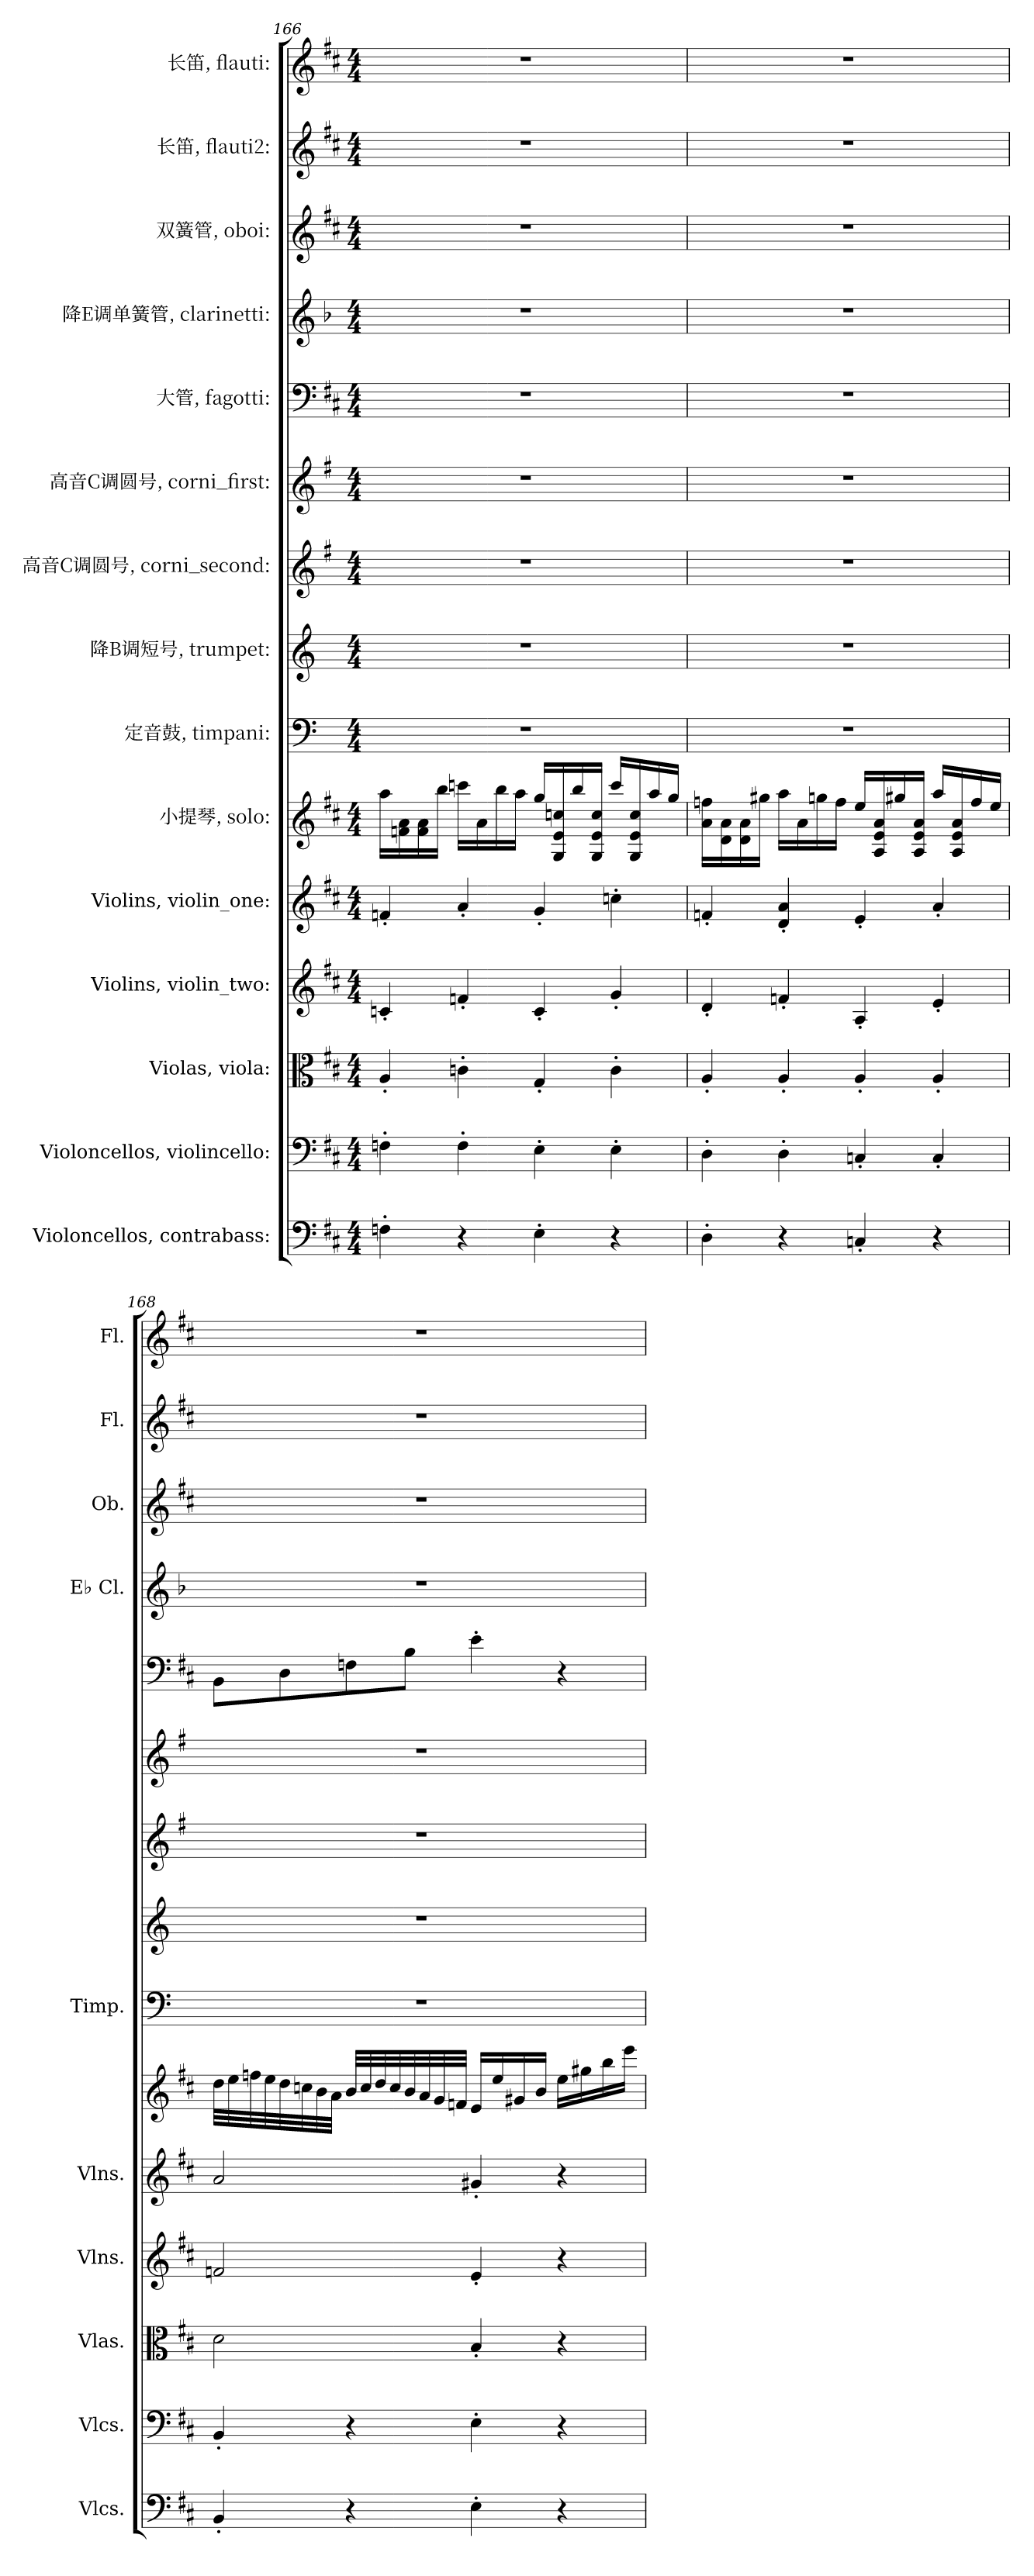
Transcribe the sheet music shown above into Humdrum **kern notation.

**kern	**kern	**kern	**kern	**kern	**kern	**kern	**kern	**kern	**kern	**kern	**kern	**kern	**kern	**kern
*part15	*part14	*part13	*part12	*part11	*part10	*part9	*part8	*part7	*part6	*part5	*part4	*part3	*part2	*part1
*staff15	*staff14	*staff13	*staff12	*staff11	*staff10	*staff9	*staff8	*staff7	*staff6	*staff5	*staff4	*staff3	*staff2	*staff1
*I"Violoncellos, contrabass:	*I"Violoncellos, violincello:	*I"Violas, viola:	*I"Violins, violin_two:	*I"Violins, violin_one:	*I"小提琴, solo:	*I"定音鼓, timpani:	*I"降B调短号, trumpet:	*I"高音C调圆号, corni_second:	*I"高音C调圆号, corni_first:	*I"大管, fagotti:	*I"降E调单簧管, clarinetti:	*I"双簧管, oboi:	*I"长笛, flauti2:	*I"长笛, flauti:
*I'Vlcs.	*I'Vlcs.	*I'Vlas.	*I'Vlns.	*I'Vlns.	*	*I'Timp.	*	*	*	*	*I'E♭ Cl.	*I'Ob.	*I'Fl.	*I'Fl.
!!LO:PB:g=z
*clefF4	*clefF4	*clefC3	*clefG2	*clefG2	*clefG2	*clefF4	*clefG2	*clefG2	*clefG2	*clefF4	*clefG2	*clefG2	*clefG2	*clefG2
*	*	*	*	*	*	*	*ITrd1c2	*ITrd4c7	*ITrd4c7	*	*ITrd-2c-3	*	*	*
*k[f#c#]	*k[f#c#]	*k[f#c#]	*k[f#c#]	*k[f#c#]	*k[f#c#]	*k[]	*k[b-e-]	*k[]	*k[]	*k[f#c#]	*k[b-e-a-d-]	*k[f#c#]	*k[f#c#]	*k[f#c#]
*M4/4	*M4/4	*M4/4	*M4/4	*M4/4	*M4/4	*M4/4	*M4/4	*M4/4	*M4/4	*M4/4	*M4/4	*M4/4	*M4/4	*M4/4
=166	=166	=166	=166	=166	=166	=166	=166	=166	=166	=166	=166	=166	=166	=166
4Fn'\	4Fn'\	4A'/	4cn'/	4fn'/	16aa\LL	1r	1r	1r	1r	1r	1r	1r	1r	1r
.	.	.	.	.	16fn\ 16a\	.	.	.	.	.	.	.	.	.
.	.	.	.	.	16f\ 16a\	.	.	.	.	.	.	.	.	.
.	.	.	.	.	16bb\JJ	.	.	.	.	.	.	.	.	.
4r	4F'\	4cn'\	4fn'/	4a'/	16cccn\LL	.	.	.	.	.	.	.	.	.
.	.	.	.	.	16a\	.	.	.	.	.	.	.	.	.
.	.	.	.	.	16bb\	.	.	.	.	.	.	.	.	.
.	.	.	.	.	16aa\JJ	.	.	.	.	.	.	.	.	.
4E'\	4E'\	4G'/	4c'/	4g'/	16gg/LL	.	.	.	.	.	.	.	.	.
.	.	.	.	.	16G/ 16e/ 16ccn/	.	.	.	.	.	.	.	.	.
.	.	.	.	.	16bb/	.	.	.	.	.	.	.	.	.
.	.	.	.	.	16G/ 16e/ 16cc/JJ	.	.	.	.	.	.	.	.	.
4r	4E'\	4c'\	4g'/	4ccn'\	16ccc/LL	.	.	.	.	.	.	.	.	.
.	.	.	.	.	16G/ 16e/ 16cc/	.	.	.	.	.	.	.	.	.
.	.	.	.	.	16aa/	.	.	.	.	.	.	.	.	.
.	.	.	.	.	16gg/JJ	.	.	.	.	.	.	.	.	.
=167	=167	=167	=167	=167	=167	=167	=167	=167	=167	=167	=167	=167	=167	=167
4D'\	4D'\	4A'/	4d'/	4fn'/	16a\ 16ffn\LL	1r	1r	1r	1r	1r	1r	1r	1r	1r
.	.	.	.	.	16d\ 16a\	.	.	.	.	.	.	.	.	.
.	.	.	.	.	16d\ 16a\	.	.	.	.	.	.	.	.	.
.	.	.	.	.	16gg#X\JJ	.	.	.	.	.	.	.	.	.
4r	4D'\	4A'/	4fn'/	4d/' 4a/'	16aa\LL	.	.	.	.	.	.	.	.	.
.	.	.	.	.	16a\	.	.	.	.	.	.	.	.	.
.	.	.	.	.	16ggn\	.	.	.	.	.	.	.	.	.
.	.	.	.	.	16ff\JJ	.	.	.	.	.	.	.	.	.
4Cn'/	4Cn'/	4A'/	4A'/	4e'/	16ee/LL	.	.	.	.	.	.	.	.	.
.	.	.	.	.	16A/ 16e/ 16a/	.	.	.	.	.	.	.	.	.
.	.	.	.	.	16gg#X/	.	.	.	.	.	.	.	.	.
.	.	.	.	.	16A/ 16e/ 16a/JJ	.	.	.	.	.	.	.	.	.
4r	4C'/	4A'/	4e'/	4a'/	16aa/LL	.	.	.	.	.	.	.	.	.
.	.	.	.	.	16A/ 16e/ 16a/	.	.	.	.	.	.	.	.	.
.	.	.	.	.	16ff/	.	.	.	.	.	.	.	.	.
.	.	.	.	.	16ee/JJ	.	.	.	.	.	.	.	.	.
!!LO:PB:g=z
=168	=168	=168	=168	=168	=168	=168	=168	=168	=168	=168	=168	=168	=168	=168
4BB'/	4BB'/	2d\	2fn/	2a/	32dd\LLL	1r	1r	1r	1r	8BB\L	1r	1r	1r	1r
.	.	.	.	.	32ee\	.	.	.	.	.	.	.	.	.
.	.	.	.	.	32ffn\	.	.	.	.	.	.	.	.	.
.	.	.	.	.	32ee\	.	.	.	.	.	.	.	.	.
.	.	.	.	.	32dd\	.	.	.	.	8D\	.	.	.	.
.	.	.	.	.	32ccn\	.	.	.	.	.	.	.	.	.
.	.	.	.	.	32b\	.	.	.	.	.	.	.	.	.
.	.	.	.	.	32a\JJJ	.	.	.	.	.	.	.	.	.
4r	4r	.	.	.	32b/LLL	.	.	.	.	8Fn\	.	.	.	.
.	.	.	.	.	32cc/	.	.	.	.	.	.	.	.	.
.	.	.	.	.	32dd/	.	.	.	.	.	.	.	.	.
.	.	.	.	.	32cc/	.	.	.	.	.	.	.	.	.
.	.	.	.	.	32b/	.	.	.	.	8B\J	.	.	.	.
.	.	.	.	.	32a/	.	.	.	.	.	.	.	.	.
.	.	.	.	.	32g/	.	.	.	.	.	.	.	.	.
.	.	.	.	.	32fn/JJJ	.	.	.	.	.	.	.	.	.
4E'\	4E'\	4B'/	4e'/	4g#X'/	16e/LL	.	.	.	.	4e'\	.	.	.	.
.	.	.	.	.	16ee/	.	.	.	.	.	.	.	.	.
.	.	.	.	.	16g#X/	.	.	.	.	.	.	.	.	.
.	.	.	.	.	16b/JJ	.	.	.	.	.	.	.	.	.
4r	4r	4r	4r	4r	16ee\LL	.	.	.	.	4r	.	.	.	.
.	.	.	.	.	16gg#X\	.	.	.	.	.	.	.	.	.
.	.	.	.	.	16bb\	.	.	.	.	.	.	.	.	.
.	.	.	.	.	16eee\JJ	.	.	.	.	.	.	.	.	.
=	=	=	=	=	=	=	=	=	=	=	=	=	=	=
*-	*-	*-	*-	*-	*-	*-	*-	*-	*-	*-	*-	*-	*-	*-
